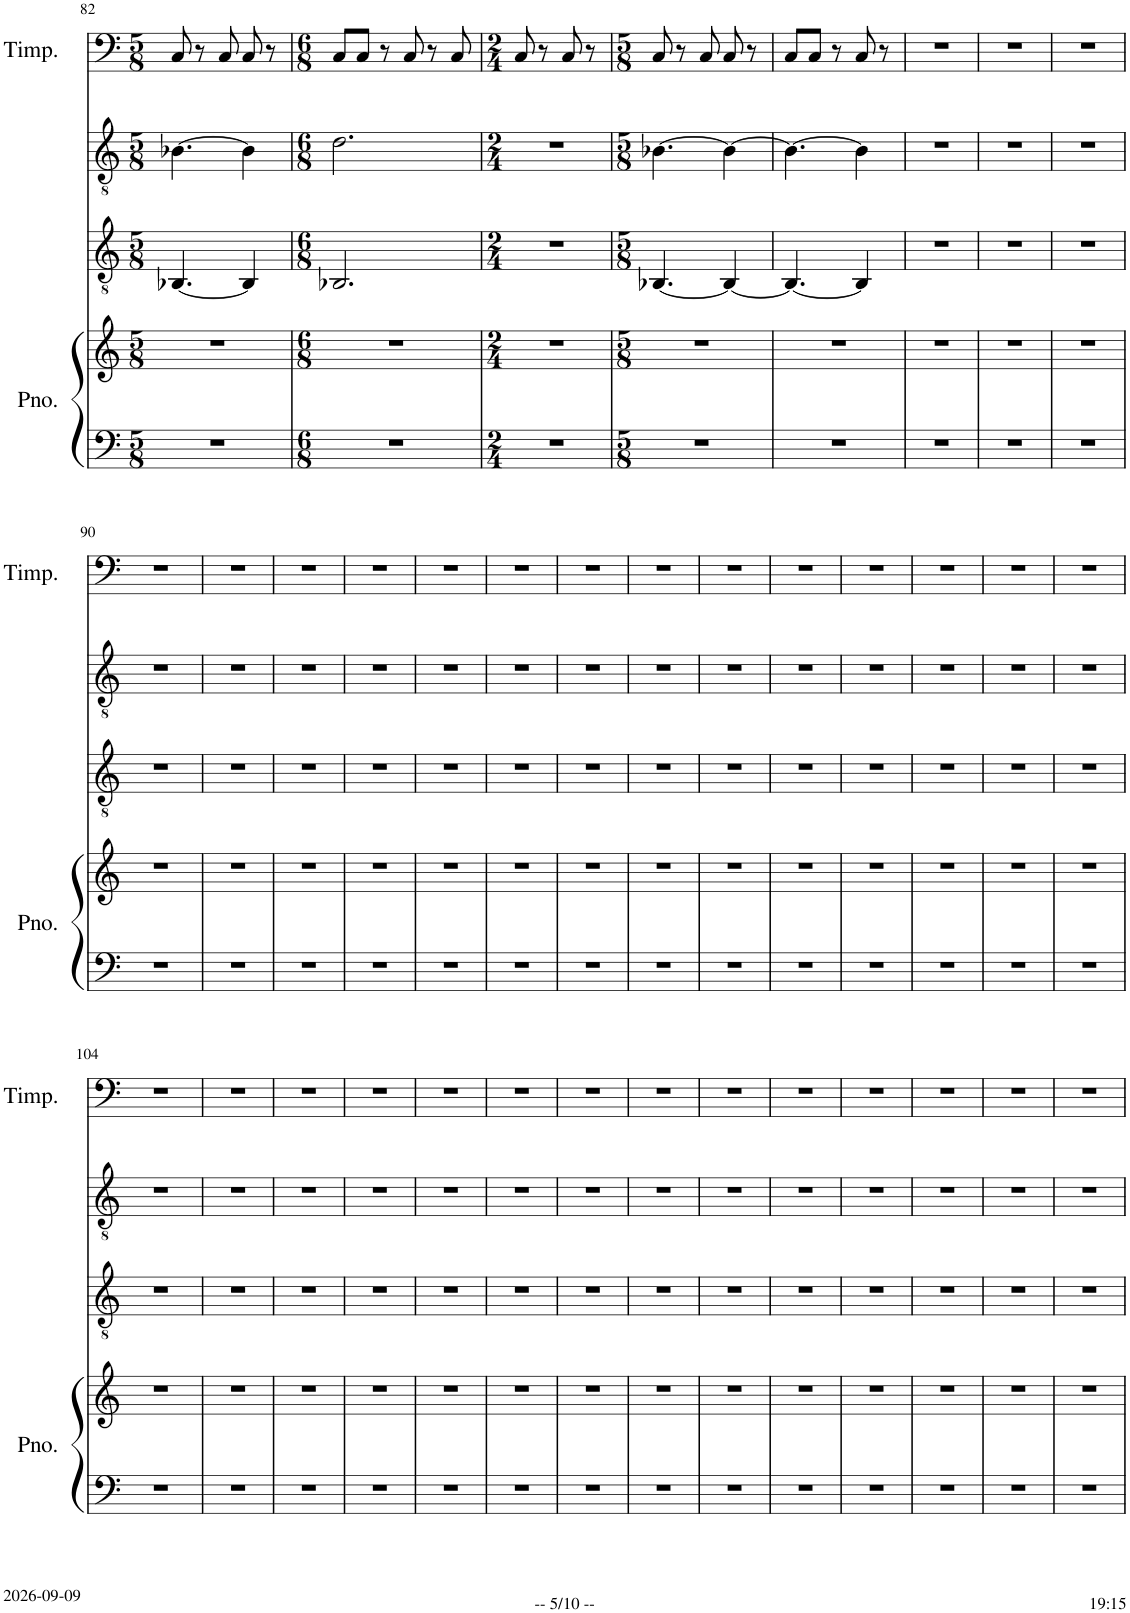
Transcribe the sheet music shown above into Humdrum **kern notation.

**kern	**kern	**kern	**kern	**kern
*part4	*part4	*part3	*part2	*part1
*staff5	*staff4	*staff3	*staff2	*staff1
*I"Piano	*	*I"Violoncello	*I"Viola	*I"Timpani
*I'Pno.	*	*I'Vc	*I'Vla	*I'Timp.
!!LO:PB:g=z
*clefF4	*clefG2	*clefGv2	*clefGv2	*clefF4
*k[]	*k[]	*k[]	*k[]	*k[]
*M5/8	*M5/8	*M5/8	*M5/8	*M5/8
=82	=82	=82	=82	=82
8%5r	8%5r	[4.BB-X/	[4.B-X\	8C/
.	.	.	.	8r
.	.	.	.	8C/
.	.	4BB-/]	4B-\]	8C/
.	.	.	.	8r
=83	=83	=83	=83	=83
*M6/8	*M6/8	*M6/8	*M6/8	*M6/8
2.r	2.r	2.BB-X/	2.d\	8C/L
.	.	.	.	8C/J
.	.	.	.	8r
.	.	.	.	8C/
.	.	.	.	8r
.	.	.	.	8C/
=84	=84	=84	=84	=84
*M2/4	*M2/4	*M2/4	*M2/4	*M2/4
2r	2r	2r	2r	8C/
.	.	.	.	8r
.	.	.	.	8C/
.	.	.	.	8r
=85	=85	=85	=85	=85
*M5/8	*M5/8	*M5/8	*M5/8	*M5/8
8%5r	8%5r	[4.BB-X/	[4.B-X\	8C/
.	.	.	.	8r
.	.	.	.	8C/
.	.	4BB-/_	4B-\_	8C/
.	.	.	.	8r
=86	=86	=86	=86	=86
8%5r	8%5r	4.BB-/_	4.B-\_	8C/L
.	.	.	.	8C/J
.	.	.	.	8r
.	.	4BB-/]	4B-\]	8C/
.	.	.	.	8r
=87	=87	=87	=87	=87
8%5r	8%5r	8%5r	8%5r	8%5r
=88	=88	=88	=88	=88
8%5r	8%5r	8%5r	8%5r	8%5r
=89	=89	=89	=89	=89
8%5r	8%5r	8%5r	8%5r	8%5r
!!LO:LB:g=z
=90	=90	=90	=90	=90
8%5r	8%5r	8%5r	8%5r	8%5r
=91	=91	=91	=91	=91
8%5r	8%5r	8%5r	8%5r	8%5r
=92	=92	=92	=92	=92
8%5r	8%5r	8%5r	8%5r	8%5r
=93	=93	=93	=93	=93
8%5r	8%5r	8%5r	8%5r	8%5r
=94	=94	=94	=94	=94
8%5r	8%5r	8%5r	8%5r	8%5r
=95	=95	=95	=95	=95
8%5r	8%5r	8%5r	8%5r	8%5r
=96	=96	=96	=96	=96
8%5r	8%5r	8%5r	8%5r	8%5r
=97	=97	=97	=97	=97
8%5r	8%5r	8%5r	8%5r	8%5r
=98	=98	=98	=98	=98
8%5r	8%5r	8%5r	8%5r	8%5r
=99	=99	=99	=99	=99
8%5r	8%5r	8%5r	8%5r	8%5r
=100	=100	=100	=100	=100
8%5r	8%5r	8%5r	8%5r	8%5r
=101	=101	=101	=101	=101
8%5r	8%5r	8%5r	8%5r	8%5r
=102	=102	=102	=102	=102
8%5r	8%5r	8%5r	8%5r	8%5r
=103	=103	=103	=103	=103
8%5r	8%5r	8%5r	8%5r	8%5r
!!LO:LB:g=z
=104	=104	=104	=104	=104
8%5r	8%5r	8%5r	8%5r	8%5r
=105	=105	=105	=105	=105
8%5r	8%5r	8%5r	8%5r	8%5r
=106	=106	=106	=106	=106
8%5r	8%5r	8%5r	8%5r	8%5r
=107	=107	=107	=107	=107
8%5r	8%5r	8%5r	8%5r	8%5r
=108	=108	=108	=108	=108
8%5r	8%5r	8%5r	8%5r	8%5r
=109	=109	=109	=109	=109
8%5r	8%5r	8%5r	8%5r	8%5r
=110	=110	=110	=110	=110
8%5r	8%5r	8%5r	8%5r	8%5r
=111	=111	=111	=111	=111
8%5r	8%5r	8%5r	8%5r	8%5r
=112	=112	=112	=112	=112
8%5r	8%5r	8%5r	8%5r	8%5r
=113	=113	=113	=113	=113
8%5r	8%5r	8%5r	8%5r	8%5r
=114	=114	=114	=114	=114
8%5r	8%5r	8%5r	8%5r	8%5r
=115	=115	=115	=115	=115
8%5r	8%5r	8%5r	8%5r	8%5r
=116	=116	=116	=116	=116
8%5r	8%5r	8%5r	8%5r	8%5r
=117	=117	=117	=117	=117
8%5r	8%5r	8%5r	8%5r	8%5r
=	=	=	=	=
*-	*-	*-	*-	*-
